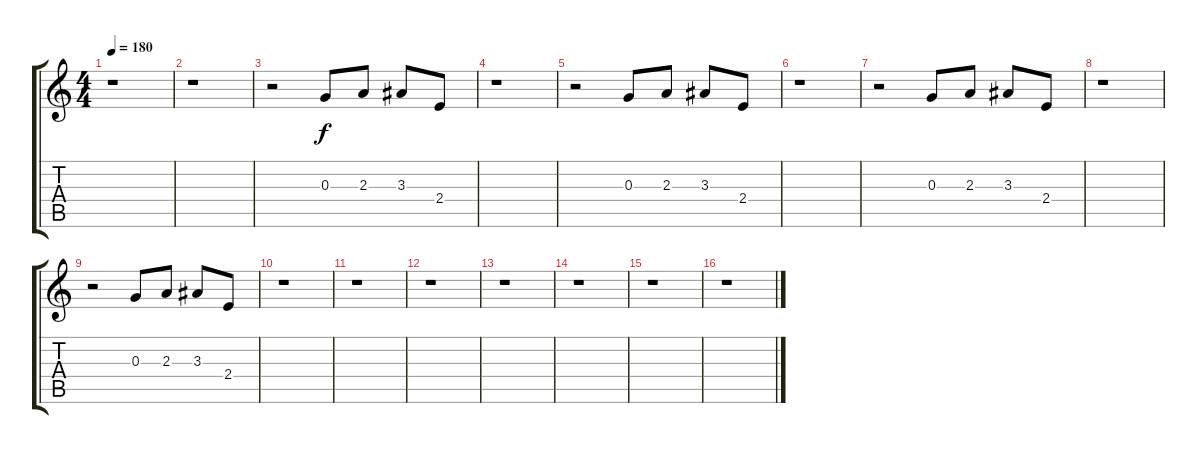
\track "" {instrument distortionguitar}
\staff {score tabs}
\tuning (E4 B3 G3 D3 A2 E2) {hide}
\ts (4 4)
\tempo 180
\clef g2
\ks c
r.1{dy f} |
r.1 |
r.2 0.3.8 2.3.8 3.3.8 2.4.8 |
r.1 |
r.2 0.3.8 2.3.8 3.3.8 2.4.8 |
r.1 |
r.2 0.3.8 2.3.8 3.3.8 2.4.8 |
r.1 |
r.2 0.3.8 2.3.8 3.3.8 2.4.8 |
r.1 |
r.1 |
r.1 |
r.1 |
r.1 |
r.1 |
r.1
